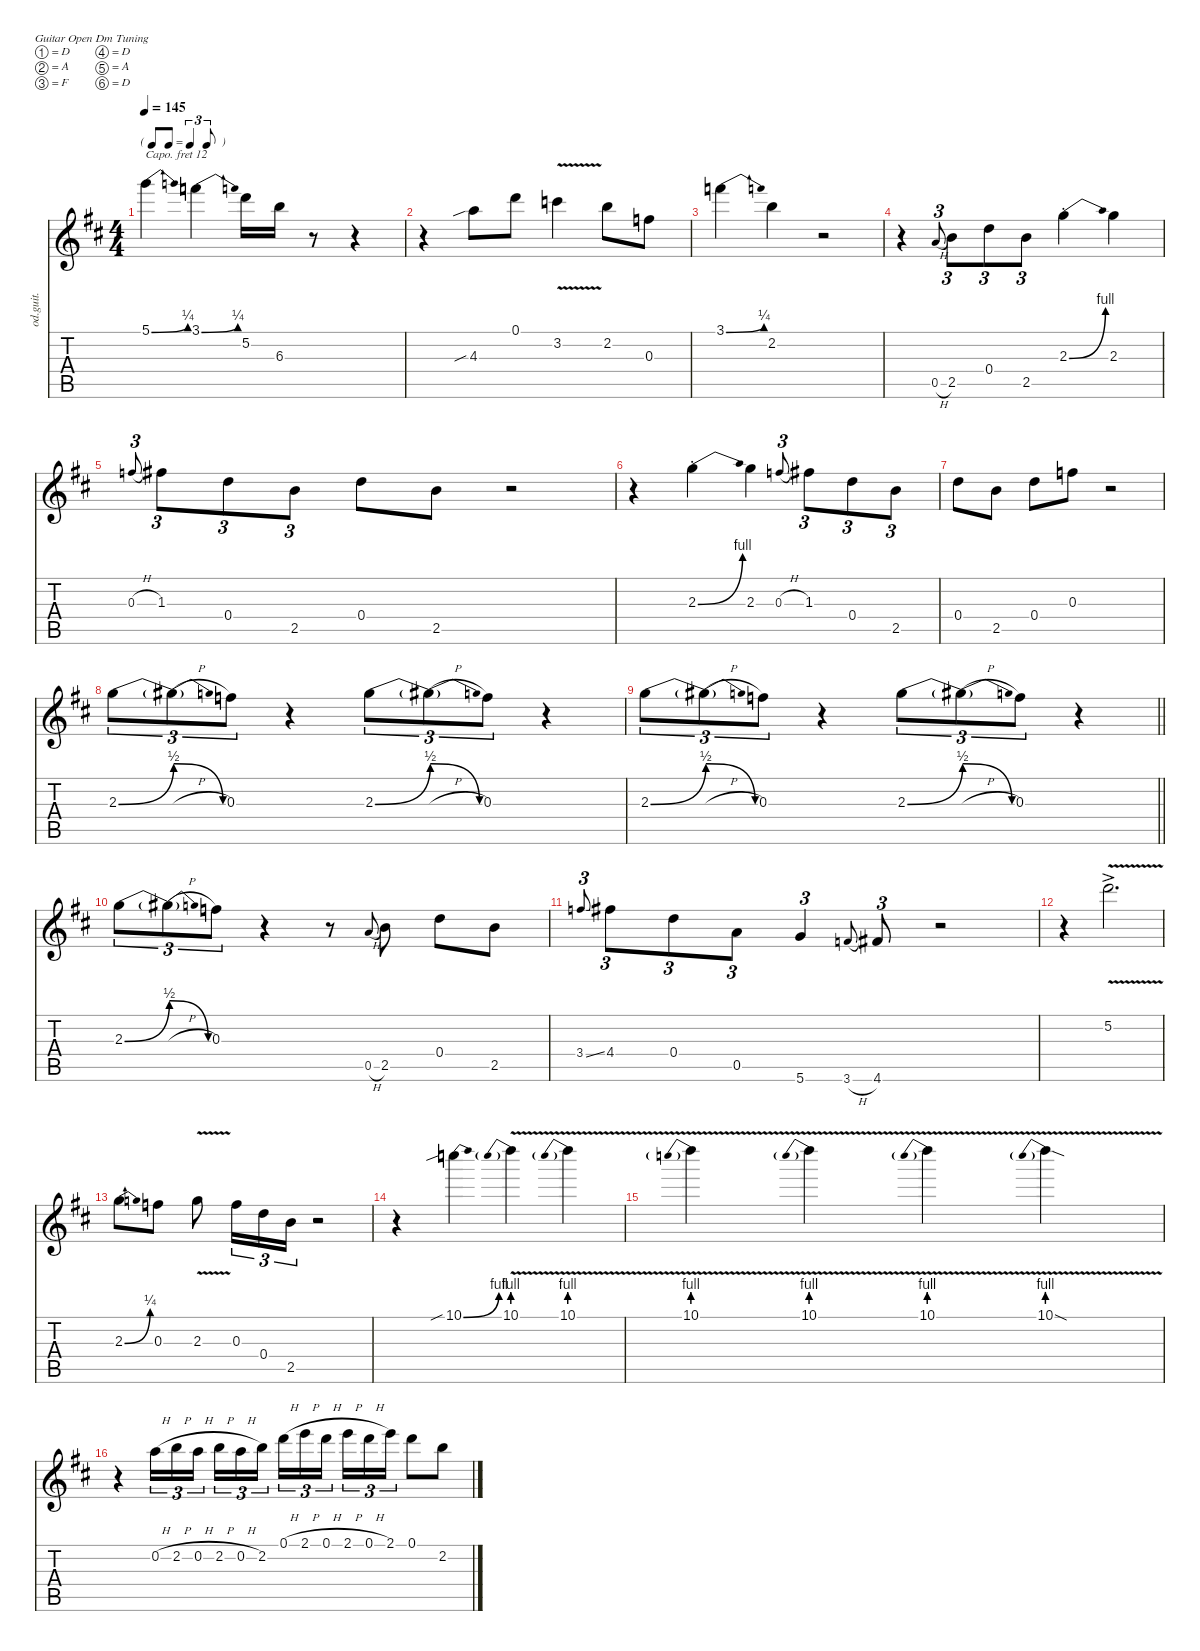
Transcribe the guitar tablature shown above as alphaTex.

\defaultSystemsLayout 4
\hideDynamics
\bracketExtendMode nobrackets
\otherSystemsTrackNameOrientation horizontal
\track ("Overdriven Guitar" "od.guit.") {instrument overdrivenguitar}
\staff {score tabs}
\capo 12
\tuning (D4 A3 F3 D3 A2 D2)
\ts (4 4)
\tf triplet8th
\tempo 145
\clef g2
\ks d
5.1{be (bend 0 0 16.8 1)}.4{dy mf} 3.1{be (bend 0 0 15 1)}.4 5.2.16 6.3.16 r.8 r.4 |
r.4 4.3{sib}.8 0.1.8 3.2{v}.4 2.2.8 0.3.8 |
3.1{be (bend 0 0 14.399999999999999 1)}.4 2.2.4 r.2 |
r.4 0.5{h}.8{tu (3 2) gr onbeat} 2.5.8{tu (3 2)} 0.4.8{tu (3 2)} 2.5.8{tu (3 2)} 2.3{be (bend 0 0 15 4) st}.4 2.3.4 |
0.3{h}.8{tu (3 2) gr onbeat dy f} 1.3.8{tu (3 2)} 0.4.8{tu (3 2)} 2.5.8{tu (3 2)} 0.4.8 2.5.8 r.2 |
r.4 2.3{be (bend 0 0 15 4) st}.4{dy mf} 2.3.4 0.3{h}.8{tu (3 2) gr onbeat dy f} 1.3.8{tu (3 2)} 0.4.8{tu (3 2)} 2.5.8{tu (3 2)} |
0.4.8 2.5.8 0.4.8 0.3.8 r.2 |
2.3{be (bend 0 0 15 2)}.8{tu (3 2)} 2.3{be (release 0 2 15 0) h t}.8{tu (3 2)} 0.3.8{tu (3 2)} r.4 2.3{be (bend 0 0 15 2)}.8{tu (3 2)} 2.3{be (release 0 2 15 0) h t}.8{tu (3 2)} 0.3.8{tu (3 2)} r.4 |
\barLineRight lightlight
2.3{be (bend 0 0 15 2)}.8{tu (3 2)} 2.3{be (release 0 2 15 0) h t}.8{tu (3 2)} 0.3.8{tu (3 2)} r.4 2.3{be (bend 0 0 15 2)}.8{tu (3 2)} 2.3{be (release 0 2 15 0) h t}.8{tu (3 2)} 0.3.8{tu (3 2)} r.4 |
2.3{be (bend 0 0 15 2)}.8{tu (3 2)} 2.3{be (release 0 2 15 0) h t}.8{tu (3 2)} 0.3.8{tu (3 2)} r.4 r.8 0.5{h}.8{gr onbeat} 2.5.8 0.4.8 2.5.8 |
3.4{ss}.8{tu (3 2) gr onbeat} 4.4.8{tu (3 2)} 0.4.8{tu (3 2)} 0.5.8{tu (3 2)} 5.6.4{tu (3 2)} 3.6{h}.8{tu (3 2) gr onbeat} 4.6.8{tu (3 2)} r.2 |
r.4 5.2{v ac}.2{d dy mf} |
2.3{be (bend 0 0 15 1)}.8 0.3.8 2.3{v}.8 0.3.16{tu (3 2)} 0.4.16{tu (3 2)} 2.5.16{tu (3 2)} r.2 |
r.4 10.1{be (bend 0 0 15 4) sib}.4 10.1{be (prebend 0 4 60 4) v}.4 10.1{be (prebend 0 4 60 4) v}.4 |
10.1{be (prebend 0 4 60 4) v}.4 10.1{be (prebend 0 4 60 4) v}.4 10.1{be (prebend 0 4 60 4) v}.4 10.1{be (prebend 0 4 60 4) v sod}.4 |
r.4 0.2{h}.16{tu (3 2)} 2.2{h}.16{tu (3 2)} 0.2{h}.16{tu (3 2)} 2.2{h}.16{tu (3 2)} 0.2{h}.16{tu (3 2)} 2.2.16{tu (3 2)} 0.1{h}.16{tu (3 2)} 2.1{h}.16{tu (3 2)} 0.1{h}.16{tu (3 2)} 2.1{h}.16{tu (3 2)} 0.1{h}.16{tu (3 2)} 2.1.16{tu (3 2)} 0.1.8 2.2.8
